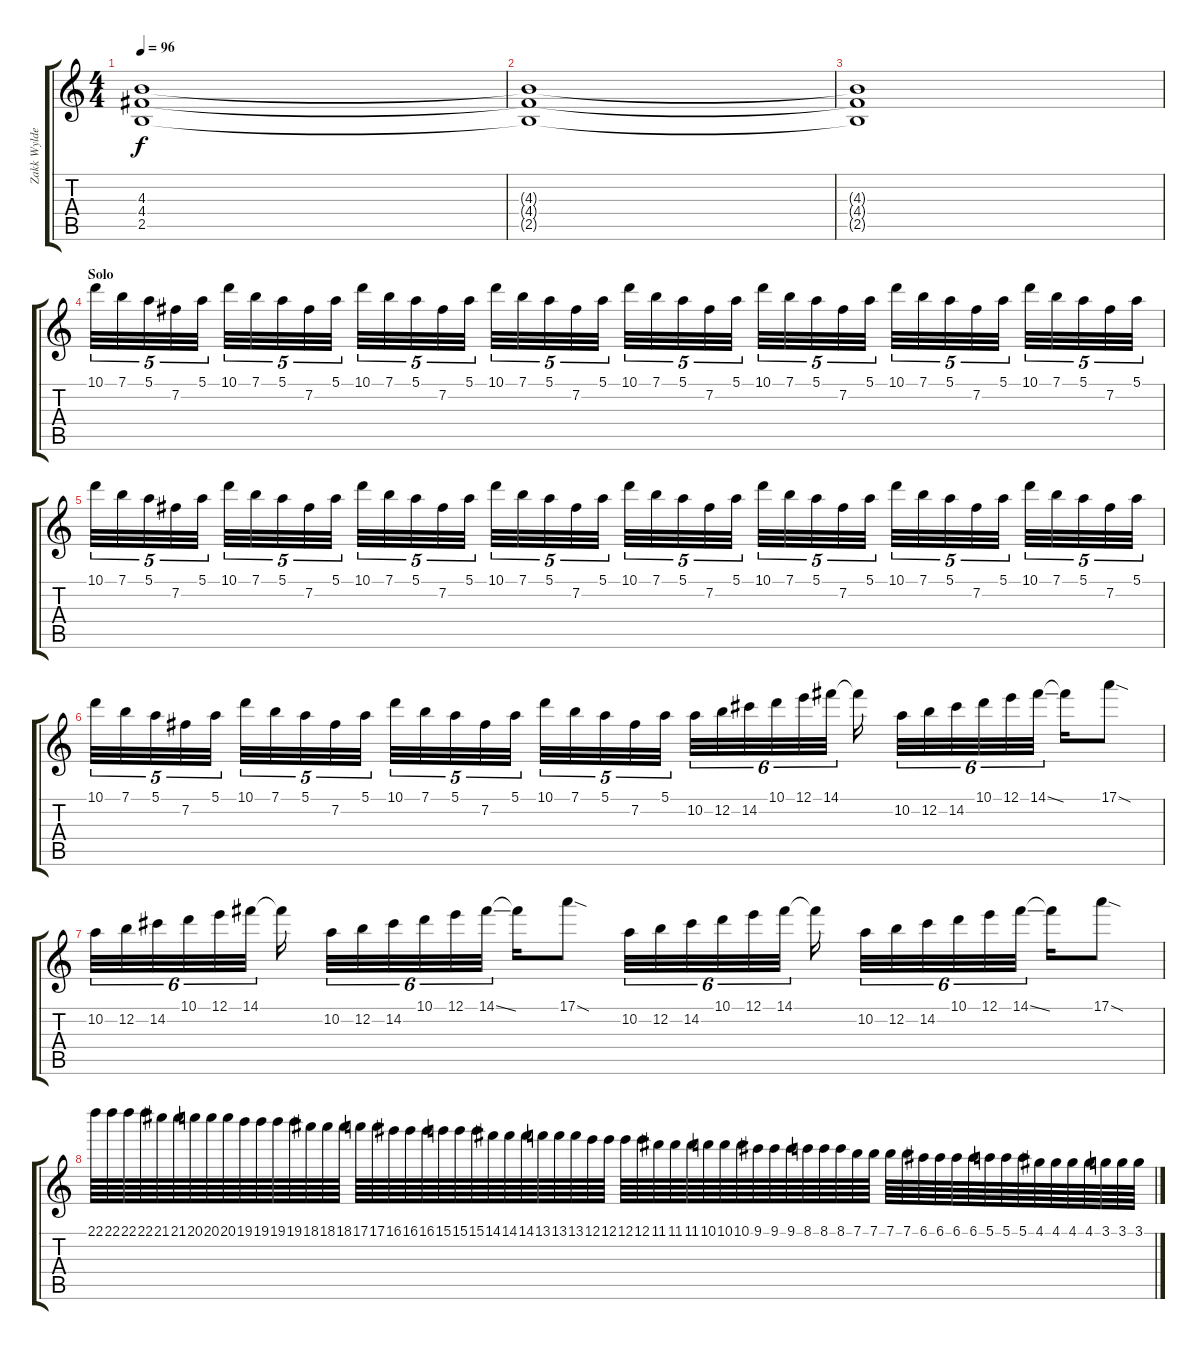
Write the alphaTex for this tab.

\track ("Zakk Wylde (Lead Guitar)" "Zakk Wylde") {instrument distortionguitar}
\staff {score tabs}
\tuning (E4 B3 G3 D3 A2 B1) {hide}
\ts (4 4)
\tempo 96
\clef g2
\ks c
(4.3{t} 4.4{t} 2.5{t}).1{dy f} |
(4.3{t} 4.4{t} 2.5{t}).1 |
(4.3{t} 4.4{t} 2.5{t}).1 |
\section ("" "Solo")
10.1.32{tu (5 4)} 7.1.32{tu (5 4)} 5.1.32{tu (5 4)} 7.2.32{tu (5 4)} 5.1.32{tu (5 4)} 10.1.32{tu (5 4)} 7.1.32{tu (5 4)} 5.1.32{tu (5 4)} 7.2.32{tu (5 4)} 5.1.32{tu (5 4)} 10.1.32{tu (5 4)} 7.1.32{tu (5 4)} 5.1.32{tu (5 4)} 7.2.32{tu (5 4)} 5.1.32{tu (5 4)} 10.1.32{tu (5 4)} 7.1.32{tu (5 4)} 5.1.32{tu (5 4)} 7.2.32{tu (5 4)} 5.1.32{tu (5 4)} 10.1.32{tu (5 4)} 7.1.32{tu (5 4)} 5.1.32{tu (5 4)} 7.2.32{tu (5 4)} 5.1.32{tu (5 4)} 10.1.32{tu (5 4)} 7.1.32{tu (5 4)} 5.1.32{tu (5 4)} 7.2.32{tu (5 4)} 5.1.32{tu (5 4)} 10.1.32{tu (5 4)} 7.1.32{tu (5 4)} 5.1.32{tu (5 4)} 7.2.32{tu (5 4)} 5.1.32{tu (5 4)} 10.1.32{tu (5 4)} 7.1.32{tu (5 4)} 5.1.32{tu (5 4)} 7.2.32{tu (5 4)} 5.1.32{tu (5 4)} |
10.1.32{tu (5 4)} 7.1.32{tu (5 4)} 5.1.32{tu (5 4)} 7.2.32{tu (5 4)} 5.1.32{tu (5 4)} 10.1.32{tu (5 4)} 7.1.32{tu (5 4)} 5.1.32{tu (5 4)} 7.2.32{tu (5 4)} 5.1.32{tu (5 4)} 10.1.32{tu (5 4)} 7.1.32{tu (5 4)} 5.1.32{tu (5 4)} 7.2.32{tu (5 4)} 5.1.32{tu (5 4)} 10.1.32{tu (5 4)} 7.1.32{tu (5 4)} 5.1.32{tu (5 4)} 7.2.32{tu (5 4)} 5.1.32{tu (5 4)} 10.1.32{tu (5 4)} 7.1.32{tu (5 4)} 5.1.32{tu (5 4)} 7.2.32{tu (5 4)} 5.1.32{tu (5 4)} 10.1.32{tu (5 4)} 7.1.32{tu (5 4)} 5.1.32{tu (5 4)} 7.2.32{tu (5 4)} 5.1.32{tu (5 4)} 10.1.32{tu (5 4)} 7.1.32{tu (5 4)} 5.1.32{tu (5 4)} 7.2.32{tu (5 4)} 5.1.32{tu (5 4)} 10.1.32{tu (5 4)} 7.1.32{tu (5 4)} 5.1.32{tu (5 4)} 7.2.32{tu (5 4)} 5.1.32{tu (5 4)} |
10.1.32{tu (5 4)} 7.1.32{tu (5 4)} 5.1.32{tu (5 4)} 7.2.32{tu (5 4)} 5.1.32{tu (5 4)} 10.1.32{tu (5 4)} 7.1.32{tu (5 4)} 5.1.32{tu (5 4)} 7.2.32{tu (5 4)} 5.1.32{tu (5 4)} 10.1.32{tu (5 4)} 7.1.32{tu (5 4)} 5.1.32{tu (5 4)} 7.2.32{tu (5 4)} 5.1.32{tu (5 4)} 10.1.32{tu (5 4)} 7.1.32{tu (5 4)} 5.1.32{tu (5 4)} 7.2.32{tu (5 4)} 5.1.32{tu (5 4)} 10.2.32{tu (6 4)} 12.2.32{tu (6 4)} 14.2.32{tu (6 4)} 10.1.32{tu (6 4)} 12.1.32{tu (6 4)} 14.1.32{tu (6 4)} 14.1{t}.16 10.2.32{tu (6 4)} 12.2.32{tu (6 4)} 14.2.32{tu (6 4)} 10.1.32{tu (6 4)} 12.1.32{tu (6 4)} 14.1{ss}.32{tu (6 4)} 14.1{t}.16 17.1{sod}.8 |
10.2.32{tu (6 4)} 12.2.32{tu (6 4)} 14.2.32{tu (6 4)} 10.1.32{tu (6 4)} 12.1.32{tu (6 4)} 14.1.32{tu (6 4)} 14.1{t}.16 10.2.32{tu (6 4)} 12.2.32{tu (6 4)} 14.2.32{tu (6 4)} 10.1.32{tu (6 4)} 12.1.32{tu (6 4)} 14.1{ss}.32{tu (6 4)} 14.1{t}.16 17.1{sod}.8 10.2.32{tu (6 4)} 12.2.32{tu (6 4)} 14.2.32{tu (6 4)} 10.1.32{tu (6 4)} 12.1.32{tu (6 4)} 14.1.32{tu (6 4)} 14.1{t}.16 10.2.32{tu (6 4)} 12.2.32{tu (6 4)} 14.2.32{tu (6 4)} 10.1.32{tu (6 4)} 12.1.32{tu (6 4)} 14.1{ss}.32{tu (6 4)} 14.1{t}.16 17.1{sod}.8 |
22.1.64 22.1.64 22.1.64 22.1.64 21.1.64 21.1.64 20.1.64 20.1.64 20.1.64 19.1.64 19.1.64 19.1.64 19.1.64 18.1.64 18.1.64 18.1.64 17.1.64 17.1.64 16.1.64 16.1.64 16.1.64 15.1.64 15.1.64 15.1.64 14.1.64 14.1.64 14.1.64 13.1.64 13.1.64 13.1.64 12.1.64 12.1.64 12.1.64 12.1.64 11.1.64 11.1.64 11.1.64 10.1.64 10.1.64 10.1.64 9.1.64 9.1.64 9.1.64 8.1.64 8.1.64 8.1.64 7.1.64 7.1.64 7.1.64 7.1.64 6.1.64 6.1.64 6.1.64 6.1.64 5.1.64 5.1.64 5.1.64 4.1.64 4.1.64 4.1.64 4.1.64 3.1.64 3.1.64 3.1.64
